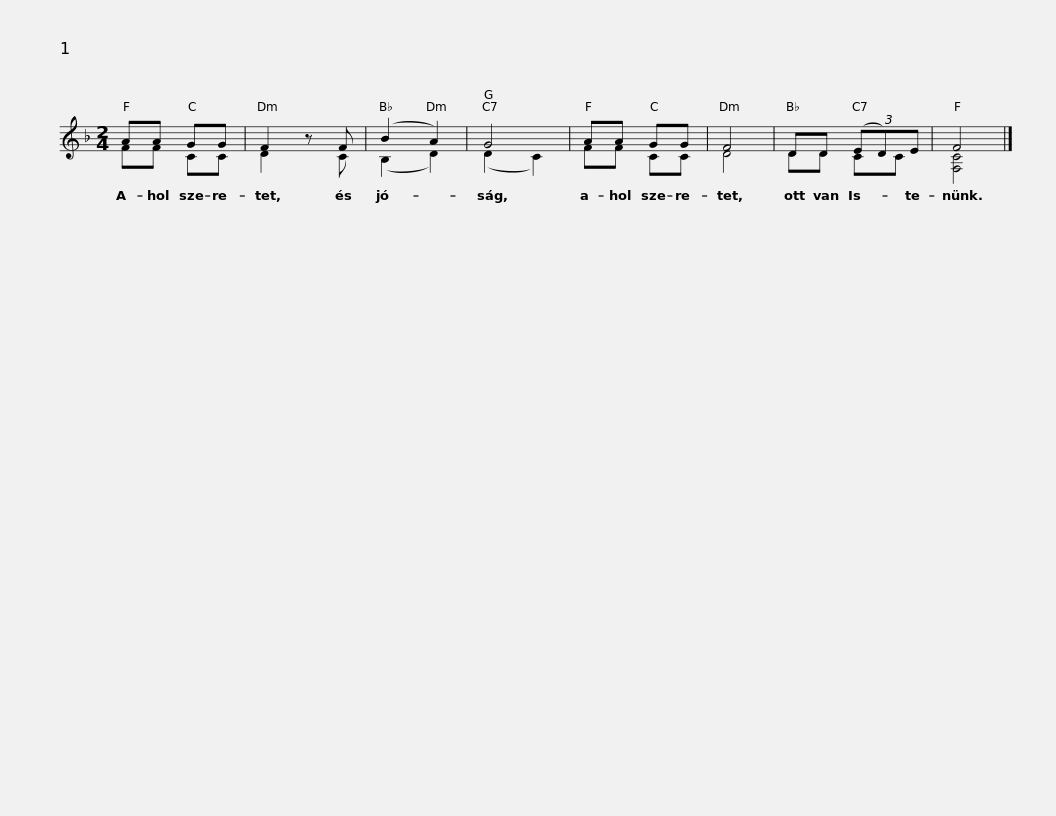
X:1
%%score ( 1 2 )
L:1/8
M:2/4
I:linebreak $
K:F
V:1 treble
V:2 treble
V:1
 AA GG | F2 z F | (B2 A2) | G4 | AA GG | %5
 F4 | DD (3(ED)E | F4 |] %8
V:2
 FF CC | D2 z C | (B,2 D2) | (D2 C2) | FF CC | %5
 D4 | DD CC | [F,C]4 |] %8
